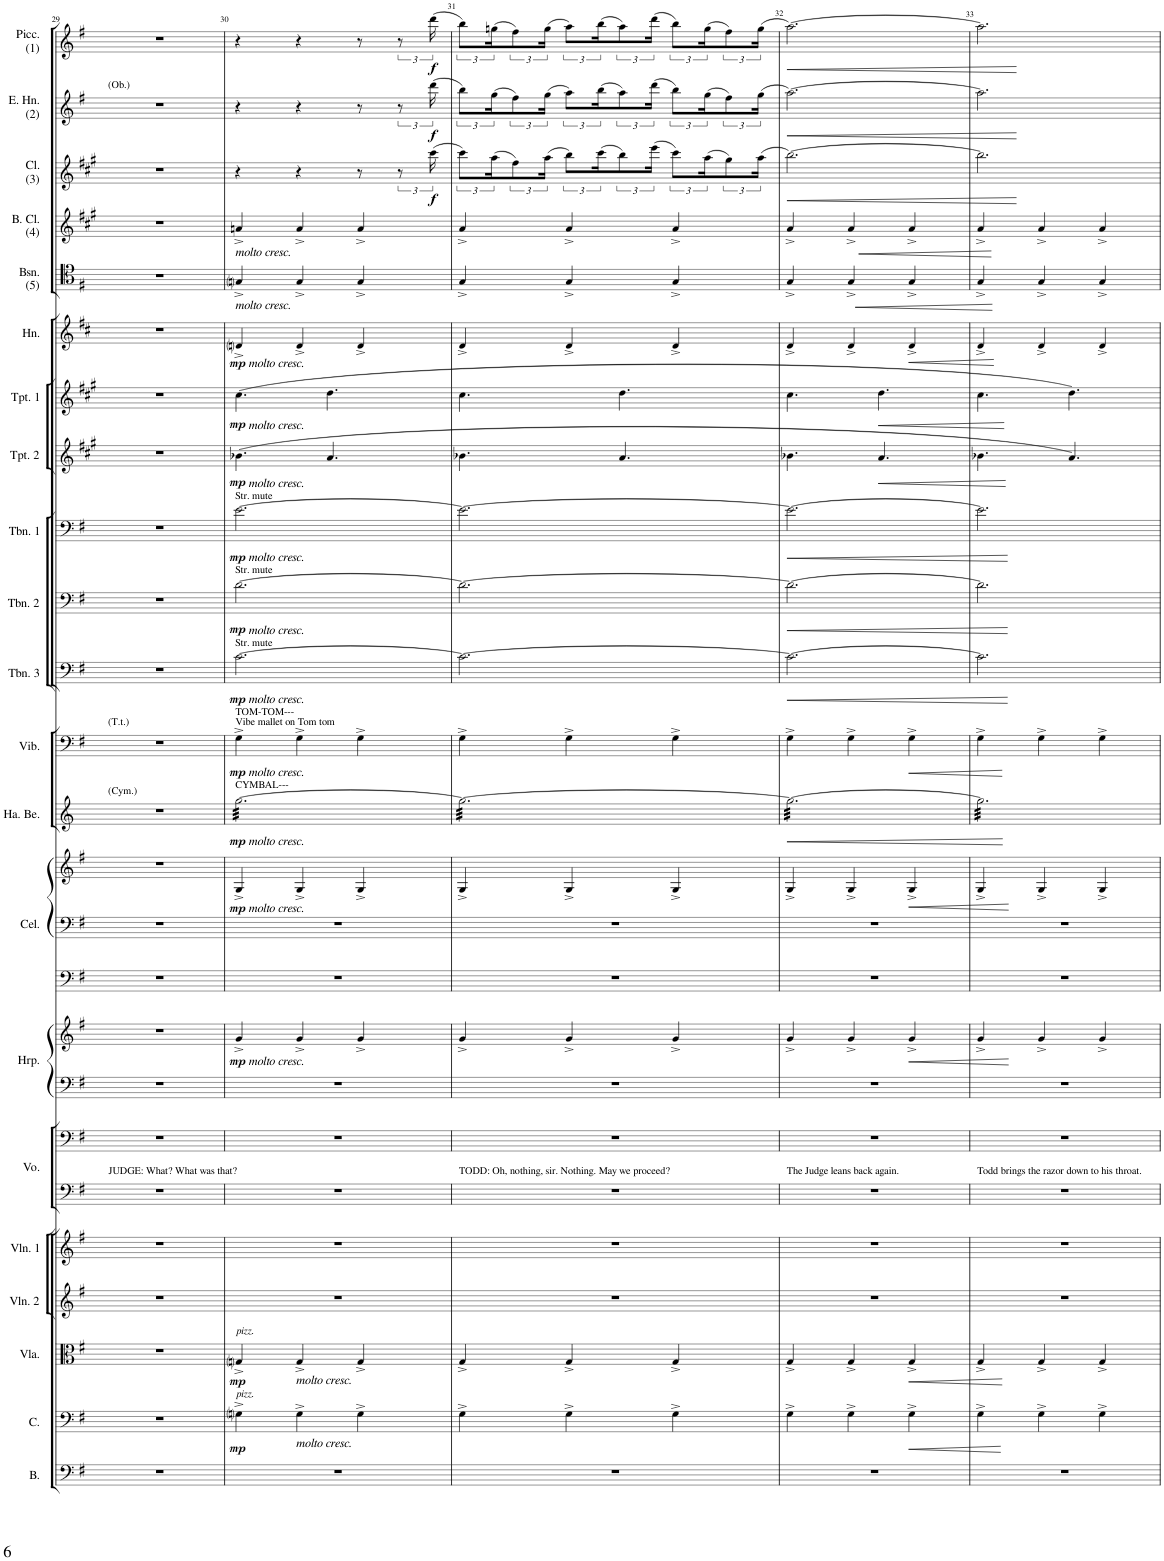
**kern	**kern	**dynam	**kern	**dynam	**kern	**kern	**kern	**kern	**kern	**kern	**dynam	**kern	**kern	**kern	**dynam	**kern	**dynam	**kern	**dynam	**kern	**dynam	**kern	**dynam	**kern	**dynam	**kern	**dynam	**kern	**dynam	**kern	**dynam	**kern	**dynam	**kern	**dynam	**kern	**dynam	**kern	**dynam	**kern	**dynam
*part21	*part20	*part20	*part19	*part19	*part18	*part17	*part16	*part16	*part15	*part15	*part15	*part14	*part14	*part14	*part14	*part13	*part13	*part12	*part12	*part11	*part11	*part10	*part10	*part9	*part9	*part8	*part8	*part7	*part7	*part6	*part6	*part5	*part5	*part4	*part4	*part3	*part3	*part2	*part2	*part1	*part1
*staff25	*staff24	*staff24	*staff23	*staff23	*staff22	*staff21	*staff20	*staff19	*staff18	*staff17	*staff17/18	*staff16	*staff15	*staff14	*staff14/15/16	*staff13	*staff13	*staff12	*staff12	*staff11	*staff11	*staff10	*staff10	*staff9	*staff9	*staff8	*staff8	*staff7	*staff7	*staff6	*staff6	*staff5	*staff5	*staff4	*staff4	*staff3	*staff3	*staff2	*staff2	*staff1	*staff1
*I"Bass	*I"Cello	*	*I"Viola	*	*I"Violin 2	*I"Violin 1	*I"Voice	*	*I"Harp	*	*	*I"Celesta	*	*	*	*I"Hand Bells	*	*I"Vibraphone	*	*I"Trombone 3	*	*I"Trombone 2	*	*I"Trombone 1	*	*I"Trumpet 2	*	*I"Trumpet 1	*	*I"Horn	*	*I"Bassoon (5)	*	*I"Bass Clarinet (4)	*	*I"Clarinet (3)	*	*I"English Horn (2)	*	*I"Piccolo (1)	*
*I'B.	*I'C.	*	*I'Vla.	*	*I'Vln. 2	*I'Vln. 1	*I'Vo.	*	*I'Hrp.	*	*	*I'Cel.	*	*	*	*I'Ha. Be.	*	*I'Vib.	*	*I'Tbn. 3	*	*I'Tbn. 2	*	*I'Tbn. 1	*	*I'Tpt. 2	*	*I'Tpt. 1	*	*I'Hn.	*	*I'Bsn. (5)	*	*I'B. Cl. (4)	*	*I'Cl. (3)	*	*I'E. Hn. (2)	*	*I'Picc. (1)	*
!!LO:PB:g=z
*clefF4	*clefF4	*	*clefC3	*	*clefG2	*clefG2	*clefF4	*clefF4	*clefF4	*clefG2	*	*clefF4	*clefF4	*clefG2	*	*clefG2	*	*clefF4	*	*clefF4	*	*clefF4	*	*clefF4	*	*clefG2	*	*clefG2	*	*clefG2	*	*clefC4	*	*clefG2	*	*clefG2	*	*clefG2	*	*clefG2	*
*Trd7c12	*	*	*	*	*	*	*	*	*	*	*	*Trd-7c-12	*Trd-7c-12	*Trd-7c-12	*	*	*	*	*	*	*	*	*	*	*	*Trd1c2	*	*Trd1c2	*	*Trd4c7	*	*	*	*Trd8c14	*	*Trd1c2	*	*Trd4c7	*	*Trd-7c-12	*
*k[f#]	*k[f#]	*	*k[f#]	*	*k[f#]	*k[f#]	*k[f#]	*k[f#]	*k[f#]	*k[f#]	*	*k[f#]	*k[f#]	*k[f#]	*	*k[]	*	*k[f#]	*	*k[f#]	*	*k[f#]	*	*k[f#]	*	*k[f#c#g#]	*	*k[f#c#g#]	*	*k[f#c#]	*	*k[f#]	*	*k[f#c#g#]	*	*k[f#c#g#]	*	*k[f#]	*	*k[f#]	*
*M3/4	*M3/4	*	*M3/4	*	*M3/4	*M3/4	*M3/4	*M3/4	*M3/4	*M3/4	*	*M3/4	*M3/4	*M3/4	*	*M3/4	*	*M3/4	*	*M3/4	*	*M3/4	*	*M3/4	*	*M3/4	*	*M3/4	*	*M3/4	*	*M3/4	*	*M3/4	*	*M3/4	*	*M3/4	*	*M3/4	*
=29	=29	=29	=29	=29	=29	=29	=29	=29	=29	=29	=29	=29	=29	=29	=29	=29	=29	=29	=29	=29	=29	=29	=29	=29	=29	=29	=29	=29	=29	=29	=29	=29	=29	=29	=29	=29	=29	=29	=29	=29	=29
!	!	!	!	!	!	!	!	!	!	!	!	!	!	!	!	!	!	!	!	!	!	!	!	!	!	!	!	!	!	!	!	!	!	!	!	!	!	!LO:TX:a:t=(Ob.)	!	!	!
!	!	!	!	!	!	!	!	!	!	!	!	!	!	!	!	!	!	!LO:TX:a:t=(T.t.)	!	!	!	!	!	!	!	!	!	!	!	!	!	!	!	!	!	!	!	!	!	!	!
!	!	!	!	!	!	!	!	!	!	!	!	!	!	!	!	!LO:TX:a:t=(Cym.)	!	!	!	!	!	!	!	!	!	!	!	!	!	!	!	!	!	!	!	!	!	!	!	!	!
!	!	!	!	!	!	!	!LO:TX:a:t=JUDGE&colon; What? What was that?	!	!	!	!	!	!	!	!	!	!	!	!	!	!	!	!	!	!	!	!	!	!	!	!	!	!	!	!	!	!	!	!	!	!
2.r	2.r	.	2.r	.	2.r	2.r	2.r	2.r	2.r	2.r	.	2.r	2.r	2.r	.	2.r	.	2.r	.	2.r	.	2.r	.	2.r	.	2.r	.	2.r	.	2.r	.	2.r	.	2.r	.	2.r	.	2.r	.	2.r	.
=30	=30	=30	=30	=30	=30	=30	=30	=30	=30	=30	=30	=30	=30	=30	=30	=30	=30	=30	=30	=30	=30	=30	=30	=30	=30	=30	=30	=30	=30	=30	=30	=30	=30	=30	=30	=30	=30	=30	=30	=30	=30
!	!	!	!	!	!	!	!	!	!	!	!	!	!	!	!	!	!	!	!	!	!	!	!	!	!	!	!	!	!	!	!	!	!	!LO:TX:b:i:t=molto cresc.	!	!	!	!	!	!	!
!	!	!	!	!	!	!	!	!	!	!	!	!	!	!	!	!	!	!	!	!	!	!	!	!	!	!	!	!	!	!	!	!LO:TX:b:i:t=molto cresc.	!	!	!	!	!	!	!	!	!
!	!	!	!	!	!	!	!	!	!	!	!	!	!	!	!	!	!	!	!	!	!	!	!	!	!	!	!	!	!	!LO:TX:b:i:t=molto cresc.	!	!	!	!	!	!	!	!	!	!	!
!	!	!	!	!	!	!	!	!	!	!	!	!	!	!	!	!	!	!	!	!	!	!	!	!	!	!	!	!LO:TX:b:i:t=molto cresc.	!	!	!	!	!	!	!	!	!	!	!	!	!
!	!	!	!	!	!	!	!	!	!	!	!	!	!	!	!	!	!	!	!	!	!	!	!	!	!	!LO:TX:b:i:t=molto cresc.	!	!	!	!	!	!	!	!	!	!	!	!	!	!	!
!	!	!	!	!	!	!	!	!	!	!	!	!	!	!	!	!	!	!	!	!	!	!	!	!LO:TX:a:t=Str. mute	!	!	!	!	!	!	!	!	!	!	!	!	!	!	!	!	!
!	!	!	!	!	!	!	!	!	!	!	!	!	!	!	!	!	!	!	!	!	!	!	!	!LO:TX:b:i:t=molto cresc.	!	!	!	!	!	!	!	!	!	!	!	!	!	!	!	!	!
!	!	!	!	!	!	!	!	!	!	!	!	!	!	!	!	!	!	!	!	!	!	!LO:TX:a:t=Str. mute	!	!	!	!	!	!	!	!	!	!	!	!	!	!	!	!	!	!	!
!	!	!	!	!	!	!	!	!	!	!	!	!	!	!	!	!	!	!	!	!	!	!LO:TX:b:i:t=molto cresc.	!	!	!	!	!	!	!	!	!	!	!	!	!	!	!	!	!	!	!
!	!	!	!	!	!	!	!	!	!	!	!	!	!	!	!	!	!	!	!	!LO:TX:a:t=Str. mute	!	!	!	!	!	!	!	!	!	!	!	!	!	!	!	!	!	!	!	!	!
!	!	!	!	!	!	!	!	!	!	!	!	!	!	!	!	!	!	!	!	!LO:TX:b:i:t=molto cresc.	!	!	!	!	!	!	!	!	!	!	!	!	!	!	!	!	!	!	!	!	!
!	!	!	!	!	!	!	!	!	!	!	!	!	!	!	!	!	!	!LO:TX:a:t=Vibe mallet on Tom tom	!	!	!	!	!	!	!	!	!	!	!	!	!	!	!	!	!	!	!	!	!	!	!
!	!	!	!	!	!	!	!	!	!	!	!	!	!	!	!	!	!	!LO:TX:a:t=TOM-TOM---	!	!	!	!	!	!	!	!	!	!	!	!	!	!	!	!	!	!	!	!	!	!	!
!	!	!	!	!	!	!	!	!	!	!	!	!	!	!	!	!	!	!LO:TX:b:i:t=molto cresc.	!	!	!	!	!	!	!	!	!	!	!	!	!	!	!	!	!	!	!	!	!	!	!
!	!	!	!	!	!	!	!	!	!	!	!	!	!	!	!	!LO:TX:a:t=CYMBAL---	!	!	!	!	!	!	!	!	!	!	!	!	!	!	!	!	!	!	!	!	!	!	!	!	!
!	!	!	!	!	!	!	!	!	!	!	!	!	!	!	!	!LO:TX:b:i:t=molto cresc.	!	!	!	!	!	!	!	!	!	!	!	!	!	!	!	!	!	!	!	!	!	!	!	!	!
!	!	!	!	!	!	!	!	!	!	!	!	!	!	!LO:TX:b:i:t=molto cresc.	!	!	!	!	!	!	!	!	!	!	!	!	!	!	!	!	!	!	!	!	!	!	!	!	!	!	!
!	!	!	!	!	!	!	!	!	!	!LO:TX:b:i:t=molto cresc.	!	!	!	!	!	!	!	!	!	!	!	!	!	!	!	!	!	!	!	!	!	!	!	!	!	!	!	!	!	!	!
!	!	!	!LO:TX:a:i:t=pizz.	!	!	!	!	!	!	!	!	!	!	!	!	!	!	!	!	!	!	!	!	!	!	!	!	!	!	!	!	!	!	!	!	!	!	!	!	!	!
!	!LO:TX:a:i:t=pizz.	!	!	!	!	!	!	!	!	!	!	!	!	!	!	!	!	!	!	!	!	!	!	!	!	!	!	!	!	!	!	!	!	!	!	!	!	!	!	!	!
!	!	!LO:DY:b	!	!LO:DY:b	!	!	!	!	!	!	!LO:DY:b	!	!	!	!LO:DY:b	!	!LO:DY:b	!	!LO:DY:b	!	!LO:DY:b	!	!LO:DY:b	!	!LO:DY:b	!	!LO:DY:b	!	!LO:DY:b	!	!LO:DY:b	!	!	!	!	!	!	!	!	!	!
*	*	*	*	*	*	*	*	*	*	*	*	*	*	*	*	*tremolo	*	*	*	*	*	*	*	*	*	*	*	*	*	*	*	*	*	*	*	*	*	*	*	*	*
2.r	4Gni^\	mp	4Gni^/	mp	2.r	2.r	2.r	2.r	2.r	4g^/	mp	2.r	2.r	4G^/	mp	[32gg\LLL	mp	4G^\	mp	[2.c\	mp	[2.d\	mp	[2.e\	mp	(4.b-X\	mp	(4.cc#\	mp	4dni^/	mp	4Gni^/	.	4an^/	.	4r	.	4r	.	4r	.
.	.	.	.	.	.	.	.	.	.	.	.	.	.	.	.	32gg\	.	.	.	.	.	.	.	.	.	.	.	.	.	.	.	.	.	.	.	.	.	.	.	.	.
.	.	.	.	.	.	.	.	.	.	.	.	.	.	.	.	32gg\	.	.	.	.	.	.	.	.	.	.	.	.	.	.	.	.	.	.	.	.	.	.	.	.	.
.	.	.	.	.	.	.	.	.	.	.	.	.	.	.	.	32gg\	.	.	.	.	.	.	.	.	.	.	.	.	.	.	.	.	.	.	.	.	.	.	.	.	.
.	.	.	.	.	.	.	.	.	.	.	.	.	.	.	.	32gg\	.	.	.	.	.	.	.	.	.	.	.	.	.	.	.	.	.	.	.	.	.	.	.	.	.
.	.	.	.	.	.	.	.	.	.	.	.	.	.	.	.	32gg\	.	.	.	.	.	.	.	.	.	.	.	.	.	.	.	.	.	.	.	.	.	.	.	.	.
.	.	.	.	.	.	.	.	.	.	.	.	.	.	.	.	32gg\	.	.	.	.	.	.	.	.	.	.	.	.	.	.	.	.	.	.	.	.	.	.	.	.	.
.	.	.	.	.	.	.	.	.	.	.	.	.	.	.	.	32gg\	.	.	.	.	.	.	.	.	.	.	.	.	.	.	.	.	.	.	.	.	.	.	.	.	.
!	!	!	!LO:TX:b:i:t=molto cresc.	!	!	!	!	!	!	!	!	!	!	!	!	!	!	!	!	!	!	!	!	!	!	!	!	!	!	!	!	!	!	!	!	!	!	!	!	!	!
!	!LO:TX:b:i:t=molto cresc.	!	!	!	!	!	!	!	!	!	!	!	!	!	!	!	!	!	!	!	!	!	!	!	!	!	!	!	!	!	!	!	!	!	!	!	!	!	!	!	!
.	4G^\	.	4G^/	.	.	.	.	.	.	4g^/	.	.	.	4G^/	.	32gg\	.	4G^\	.	.	.	.	.	.	.	.	.	.	.	4d^/	.	4G^/	.	4a^/	.	4r	.	4r	.	4r	.
.	.	.	.	.	.	.	.	.	.	.	.	.	.	.	.	32gg\	.	.	.	.	.	.	.	.	.	.	.	.	.	.	.	.	.	.	.	.	.	.	.	.	.
.	.	.	.	.	.	.	.	.	.	.	.	.	.	.	.	32gg\	.	.	.	.	.	.	.	.	.	.	.	.	.	.	.	.	.	.	.	.	.	.	.	.	.
.	.	.	.	.	.	.	.	.	.	.	.	.	.	.	.	32gg\	.	.	.	.	.	.	.	.	.	.	.	.	.	.	.	.	.	.	.	.	.	.	.	.	.
.	.	.	.	.	.	.	.	.	.	.	.	.	.	.	.	32gg\	.	.	.	.	.	.	.	.	.	4.a/	.	4.dd\	.	.	.	.	.	.	.	.	.	.	.	.	.
.	.	.	.	.	.	.	.	.	.	.	.	.	.	.	.	32gg\	.	.	.	.	.	.	.	.	.	.	.	.	.	.	.	.	.	.	.	.	.	.	.	.	.
.	.	.	.	.	.	.	.	.	.	.	.	.	.	.	.	32gg\	.	.	.	.	.	.	.	.	.	.	.	.	.	.	.	.	.	.	.	.	.	.	.	.	.
.	.	.	.	.	.	.	.	.	.	.	.	.	.	.	.	32gg\	.	.	.	.	.	.	.	.	.	.	.	.	.	.	.	.	.	.	.	.	.	.	.	.	.
.	4G^\	.	4G^/	.	.	.	.	.	.	4g^/	.	.	.	4G^/	.	32gg\	.	4G^\	.	.	.	.	.	.	.	.	.	.	.	4d^/	.	4G^/	.	4a^/	.	8r	.	8r	.	8r	.
.	.	.	.	.	.	.	.	.	.	.	.	.	.	.	.	32gg\	.	.	.	.	.	.	.	.	.	.	.	.	.	.	.	.	.	.	.	.	.	.	.	.	.
.	.	.	.	.	.	.	.	.	.	.	.	.	.	.	.	32gg\	.	.	.	.	.	.	.	.	.	.	.	.	.	.	.	.	.	.	.	.	.	.	.	.	.
.	.	.	.	.	.	.	.	.	.	.	.	.	.	.	.	32gg\	.	.	.	.	.	.	.	.	.	.	.	.	.	.	.	.	.	.	.	.	.	.	.	.	.
.	.	.	.	.	.	.	.	.	.	.	.	.	.	.	.	32gg\	.	.	.	.	.	.	.	.	.	.	.	.	.	.	.	.	.	.	.	12r	.	12r	.	12r	.
.	.	.	.	.	.	.	.	.	.	.	.	.	.	.	.	32gg\	.	.	.	.	.	.	.	.	.	.	.	.	.	.	.	.	.	.	.	.	.	.	.	.	.
.	.	.	.	.	.	.	.	.	.	.	.	.	.	.	.	32gg\	.	.	.	.	.	.	.	.	.	.	.	.	.	.	.	.	.	.	.	.	.	.	.	.	.
!	!	!	!	!	!	!	!	!	!	!	!	!	!	!	!	!	!	!	!	!	!	!	!	!	!	!	!	!	!	!	!	!	!	!	!	!	!LO:DY:b	!	!LO:DY:b	!	!LO:DY:b
.	.	.	.	.	.	.	.	.	.	.	.	.	.	.	.	.	.	.	.	.	.	.	.	.	.	.	.	.	.	.	.	.	.	.	.	(24ccc#\	f	(24ddd\	f	(24ddd\	f
.	.	.	.	.	.	.	.	.	.	.	.	.	.	.	.	32gg\JJJ	.	.	.	.	.	.	.	.	.	.	.	.	.	.	.	.	.	.	.	.	.	.	.	.	.
=31	=31	=31	=31	=31	=31	=31	=31	=31	=31	=31	=31	=31	=31	=31	=31	=31	=31	=31	=31	=31	=31	=31	=31	=31	=31	=31	=31	=31	=31	=31	=31	=31	=31	=31	=31	=31	=31	=31	=31	=31	=31
!	!	!	!	!	!	!	!LO:TX:a:t=TODD&colon; Oh, nothing, sir. Nothing. May we proceed?	!	!	!	!	!	!	!	!	!	!	!	!	!	!	!	!	!	!	!	!	!	!	!	!	!	!	!	!	!	!	!	!	!	!
2.r	4G^\	.	4G^/	.	2.r	2.r	2.r	2.r	2.r	4g^/	.	2.r	2.r	4G^/	.	32gg\LLL	.	4G^\	.	2.c\_	.	2.d\_	.	2.e\_	.	4.b-X\	.	4.cc#\	.	4d^/	.	4G^/	.	4a^/	.	12ccc#\L)	.	12bb\L)	.	12bb\L)	.
.	.	.	.	.	.	.	.	.	.	.	.	.	.	.	.	32gg\	.	.	.	.	.	.	.	.	.	.	.	.	.	.	.	.	.	.	.	.	.	.	.	.	.
.	.	.	.	.	.	.	.	.	.	.	.	.	.	.	.	32gg\	.	.	.	.	.	.	.	.	.	.	.	.	.	.	.	.	.	.	.	.	.	.	.	.	.
.	.	.	.	.	.	.	.	.	.	.	.	.	.	.	.	.	.	.	.	.	.	.	.	.	.	.	.	.	.	.	.	.	.	.	.	(24aa\K	.	(24gg\K	.	(24ggn\K	.
.	.	.	.	.	.	.	.	.	.	.	.	.	.	.	.	32gg\	.	.	.	.	.	.	.	.	.	.	.	.	.	.	.	.	.	.	.	.	.	.	.	.	.
.	.	.	.	.	.	.	.	.	.	.	.	.	.	.	.	32gg\	.	.	.	.	.	.	.	.	.	.	.	.	.	.	.	.	.	.	.	12ff#\)	.	12ff#\)	.	12ff#\)	.
.	.	.	.	.	.	.	.	.	.	.	.	.	.	.	.	32gg\	.	.	.	.	.	.	.	.	.	.	.	.	.	.	.	.	.	.	.	.	.	.	.	.	.
.	.	.	.	.	.	.	.	.	.	.	.	.	.	.	.	32gg\	.	.	.	.	.	.	.	.	.	.	.	.	.	.	.	.	.	.	.	.	.	.	.	.	.
.	.	.	.	.	.	.	.	.	.	.	.	.	.	.	.	.	.	.	.	.	.	.	.	.	.	.	.	.	.	.	.	.	.	.	.	(24aa\Jk	.	(24gg\Jk	.	(24gg\Jk	.
.	.	.	.	.	.	.	.	.	.	.	.	.	.	.	.	32gg\	.	.	.	.	.	.	.	.	.	.	.	.	.	.	.	.	.	.	.	.	.	.	.	.	.
.	4G^\	.	4G^/	.	.	.	.	.	.	4g^/	.	.	.	4G^/	.	32gg\	.	4G^\	.	.	.	.	.	.	.	.	.	.	.	4d^/	.	4G^/	.	4a^/	.	12bb\L)	.	12aa\L)	.	12aa\L)	.
.	.	.	.	.	.	.	.	.	.	.	.	.	.	.	.	32gg\	.	.	.	.	.	.	.	.	.	.	.	.	.	.	.	.	.	.	.	.	.	.	.	.	.
.	.	.	.	.	.	.	.	.	.	.	.	.	.	.	.	32gg\	.	.	.	.	.	.	.	.	.	.	.	.	.	.	.	.	.	.	.	.	.	.	.	.	.
.	.	.	.	.	.	.	.	.	.	.	.	.	.	.	.	.	.	.	.	.	.	.	.	.	.	.	.	.	.	.	.	.	.	.	.	(24ccc#\K	.	(24bb\K	.	(24bb\K	.
.	.	.	.	.	.	.	.	.	.	.	.	.	.	.	.	32gg\	.	.	.	.	.	.	.	.	.	.	.	.	.	.	.	.	.	.	.	.	.	.	.	.	.
.	.	.	.	.	.	.	.	.	.	.	.	.	.	.	.	32gg\	.	.	.	.	.	.	.	.	.	4.a/	.	4.dd\	.	.	.	.	.	.	.	12bb\)	.	12aa\)	.	12aa\)	.
.	.	.	.	.	.	.	.	.	.	.	.	.	.	.	.	32gg\	.	.	.	.	.	.	.	.	.	.	.	.	.	.	.	.	.	.	.	.	.	.	.	.	.
.	.	.	.	.	.	.	.	.	.	.	.	.	.	.	.	32gg\	.	.	.	.	.	.	.	.	.	.	.	.	.	.	.	.	.	.	.	.	.	.	.	.	.
.	.	.	.	.	.	.	.	.	.	.	.	.	.	.	.	.	.	.	.	.	.	.	.	.	.	.	.	.	.	.	.	.	.	.	.	(24eee\Jk	.	(24ddd\Jk	.	(24ddd\Jk	.
.	.	.	.	.	.	.	.	.	.	.	.	.	.	.	.	32gg\	.	.	.	.	.	.	.	.	.	.	.	.	.	.	.	.	.	.	.	.	.	.	.	.	.
.	4G^\	.	4G^/	.	.	.	.	.	.	4g^/	.	.	.	4G^/	.	32gg\	.	4G^\	.	.	.	.	.	.	.	.	.	.	.	4d^/	.	4G^/	.	4a^/	.	12ccc#\L)	.	12bb\L)	.	12bb\L)	.
.	.	.	.	.	.	.	.	.	.	.	.	.	.	.	.	32gg\	.	.	.	.	.	.	.	.	.	.	.	.	.	.	.	.	.	.	.	.	.	.	.	.	.
.	.	.	.	.	.	.	.	.	.	.	.	.	.	.	.	32gg\	.	.	.	.	.	.	.	.	.	.	.	.	.	.	.	.	.	.	.	.	.	.	.	.	.
.	.	.	.	.	.	.	.	.	.	.	.	.	.	.	.	.	.	.	.	.	.	.	.	.	.	.	.	.	.	.	.	.	.	.	.	(24aa\K	.	(24gg\K	.	(24gg\K	.
.	.	.	.	.	.	.	.	.	.	.	.	.	.	.	.	32gg\	.	.	.	.	.	.	.	.	.	.	.	.	.	.	.	.	.	.	.	.	.	.	.	.	.
.	.	.	.	.	.	.	.	.	.	.	.	.	.	.	.	32gg\	.	.	.	.	.	.	.	.	.	.	.	.	.	.	.	.	.	.	.	12gg#\)	.	12ff#\)	.	12ff#\)	.
.	.	.	.	.	.	.	.	.	.	.	.	.	.	.	.	32gg\	.	.	.	.	.	.	.	.	.	.	.	.	.	.	.	.	.	.	.	.	.	.	.	.	.
.	.	.	.	.	.	.	.	.	.	.	.	.	.	.	.	32gg\	.	.	.	.	.	.	.	.	.	.	.	.	.	.	.	.	.	.	.	.	.	.	.	.	.
.	.	.	.	.	.	.	.	.	.	.	.	.	.	.	.	.	.	.	.	.	.	.	.	.	.	.	.	.	.	.	.	.	.	.	.	(24aa\Jk	.	(24gg\Jk	.	(24gg\Jk	.
.	.	.	.	.	.	.	.	.	.	.	.	.	.	.	.	32gg\JJJ	.	.	.	.	.	.	.	.	.	.	.	.	.	.	.	.	.	.	.	.	.	.	.	.	.
=32	=32	=32	=32	=32	=32	=32	=32	=32	=32	=32	=32	=32	=32	=32	=32	=32	=32	=32	=32	=32	=32	=32	=32	=32	=32	=32	=32	=32	=32	=32	=32	=32	=32	=32	=32	=32	=32	=32	=32	=32	=32
!	!	!	!	!	!	!	!LO:TX:a:t=The Judge leans back again.	!	!	!	!	!	!	!	!	!	!	!	!	!	!	!	!	!	!	!	!	!	!	!	!	!	!	!	!	!	!	!	!	!	!
!	!	!	!	!	!	!	!	!	!	!	!	!	!	!	!	!	!LO:HP:b	!	!	!	!LO:HP:b	!	!LO:HP:b	!	!LO:HP:b	!	!	!	!	!	!	!	!	!	!	!	!LO:HP:b	!	!LO:HP:b	!	!LO:HP:b
2.r	4G^\	.	4G^/	.	2.r	2.r	2.r	2.r	2.r	4g^/	.	2.r	2.r	4G^/	.	32gg\LLL	<	4G^\	.	2.c\_	<	2.d\_	<	2.e\_	<	4.b-X\	.	4.cc#\	.	4d^/	.	4G^/	.	4a^/	.	[2.bb\)	<	[2.aa\)	<	[2.aa\)	<
.	.	.	.	.	.	.	.	.	.	.	.	.	.	.	.	32gg\	.	.	.	.	.	.	.	.	.	.	.	.	.	.	.	.	.	.	.	.	.	.	.	.	.
.	.	.	.	.	.	.	.	.	.	.	.	.	.	.	.	32gg\	.	.	.	.	.	.	.	.	.	.	.	.	.	.	.	.	.	.	.	.	.	.	.	.	.
.	.	.	.	.	.	.	.	.	.	.	.	.	.	.	.	32gg\	.	.	.	.	.	.	.	.	.	.	.	.	.	.	.	.	.	.	.	.	.	.	.	.	.
.	.	.	.	.	.	.	.	.	.	.	.	.	.	.	.	32gg\	.	.	.	.	.	.	.	.	.	.	.	.	.	.	.	.	.	.	.	.	.	.	.	.	.
.	.	.	.	.	.	.	.	.	.	.	.	.	.	.	.	32gg\	.	.	.	.	.	.	.	.	.	.	.	.	.	.	.	.	.	.	.	.	.	.	.	.	.
.	.	.	.	.	.	.	.	.	.	.	.	.	.	.	.	32gg\	.	.	.	.	.	.	.	.	.	.	.	.	.	.	.	.	.	.	.	.	.	.	.	.	.
.	.	.	.	.	.	.	.	.	.	.	.	.	.	.	.	32gg\	.	.	.	.	.	.	.	.	.	.	.	.	.	.	.	.	.	.	.	.	.	.	.	.	.
!	!	!	!	!	!	!	!	!	!	!	!	!	!	!	!	!	!	!	!	!	!	!	!	!	!	!	!	!	!	!	!	!	!LO:HP:b	!	!LO:HP:b	!	!	!	!	!	!
.	4G^\	.	4G^/	.	.	.	.	.	.	4g^/	.	.	.	4G^/	.	32gg\	.	4G^\	.	.	.	.	.	.	.	.	.	.	.	4d^/	.	4G^/	<	4a^/	<	.	.	.	.	.	.
.	.	.	.	.	.	.	.	.	.	.	.	.	.	.	.	32gg\	.	.	.	.	.	.	.	.	.	.	.	.	.	.	.	.	.	.	.	.	.	.	.	.	.
.	.	.	.	.	.	.	.	.	.	.	.	.	.	.	.	32gg\	.	.	.	.	.	.	.	.	.	.	.	.	.	.	.	.	.	.	.	.	.	.	.	.	.
.	.	.	.	.	.	.	.	.	.	.	.	.	.	.	.	32gg\	.	.	.	.	.	.	.	.	.	.	.	.	.	.	.	.	.	.	.	.	.	.	.	.	.
!	!	!	!	!	!	!	!	!	!	!	!	!	!	!	!	!	!	!	!	!	!	!	!	!	!	!	!LO:HP:b	!	!LO:HP:b	!	!	!	!	!	!	!	!	!	!	!	!
.	.	.	.	.	.	.	.	.	.	.	.	.	.	.	.	32gg\	.	.	.	.	.	.	.	.	.	4.a/	<	4.dd\	<	.	.	.	.	.	.	.	.	.	.	.	.
.	.	.	.	.	.	.	.	.	.	.	.	.	.	.	.	32gg\	.	.	.	.	.	.	.	.	.	.	.	.	.	.	.	.	.	.	.	.	.	.	.	.	.
.	.	.	.	.	.	.	.	.	.	.	.	.	.	.	.	32gg\	.	.	.	.	.	.	.	.	.	.	.	.	.	.	.	.	.	.	.	.	.	.	.	.	.
.	.	.	.	.	.	.	.	.	.	.	.	.	.	.	.	32gg\	.	.	.	.	.	.	.	.	.	.	.	.	.	.	.	.	.	.	.	.	.	.	.	.	.
!	!	!LO:HP:b	!	!LO:HP:b	!	!	!	!	!	!	!LO:HP:b	!	!	!	!LO:HP:b	!	!	!	!LO:HP:b	!	!	!	!	!	!	!	!	!	!	!	!LO:HP:b	!	!	!	!	!	!	!	!	!	!
.	4G^\	<	4G^/	<	.	.	.	.	.	4g^/	<	.	.	4G^/	<	32gg\	.	4G^\	<	.	.	.	.	.	.	.	.	.	.	4d^/	<	4G^/	.	4a^/	.	.	.	.	.	.	.
.	.	.	.	.	.	.	.	.	.	.	.	.	.	.	.	32gg\	.	.	.	.	.	.	.	.	.	.	.	.	.	.	.	.	.	.	.	.	.	.	.	.	.
.	.	.	.	.	.	.	.	.	.	.	.	.	.	.	.	32gg\	.	.	.	.	.	.	.	.	.	.	.	.	.	.	.	.	.	.	.	.	.	.	.	.	.
.	.	.	.	.	.	.	.	.	.	.	.	.	.	.	.	32gg\	.	.	.	.	.	.	.	.	.	.	.	.	.	.	.	.	.	.	.	.	.	.	.	.	.
.	.	.	.	.	.	.	.	.	.	.	.	.	.	.	.	32gg\	.	.	.	.	.	.	.	.	.	.	.	.	.	.	.	.	.	.	.	.	.	.	.	.	.
.	.	.	.	.	.	.	.	.	.	.	.	.	.	.	.	32gg\	.	.	.	.	.	.	.	.	.	.	.	.	.	.	.	.	.	.	.	.	.	.	.	.	.
.	.	.	.	.	.	.	.	.	.	.	.	.	.	.	.	32gg\	.	.	.	.	.	.	.	.	.	.	.	.	.	.	.	.	.	.	.	.	.	.	.	.	.
.	.	.	.	.	.	.	.	.	.	.	.	.	.	.	.	32gg\JJJ	.	.	.	.	.	.	.	.	.	.	.	.	.	.	.	.	.	.	.	.	.	.	.	.	.
.	.	[	.	[	.	.	.	.	.	.	[	.	.	.	[	.	[	.	[	.	[	.	[	.	[	.	[	.	[	.	[	.	[	.	[	.	[	.	[	.	[
=33	=33	=33	=33	=33	=33	=33	=33	=33	=33	=33	=33	=33	=33	=33	=33	=33	=33	=33	=33	=33	=33	=33	=33	=33	=33	=33	=33	=33	=33	=33	=33	=33	=33	=33	=33	=33	=33	=33	=33	=33	=33
!	!	!	!	!	!	!	!LO:TX:a:t=Todd brings the razor down to his throat.	!	!	!	!	!	!	!	!	!	!	!	!	!	!	!	!	!	!	!	!	!	!	!	!	!	!	!	!	!	!	!	!	!	!
2.r	4G^\	.	4G^/	.	2.r	2.r	2.r	2.r	2.r	4g^/	.	2.r	2.r	4G^/	.	32gg\]LLL	.	4G^\	.	2.c\]	.	2.d\]	.	2.e\]	.	4.b-X\	.	4.cc#\	.	4d^/	.	4G^/	.	4a^/	.	2.bb\]	.	2.aa\]	.	2.aa\]	.
.	.	.	.	.	.	.	.	.	.	.	.	.	.	.	.	32gg\	.	.	.	.	.	.	.	.	.	.	.	.	.	.	.	.	.	.	.	.	.	.	.	.	.
.	.	.	.	.	.	.	.	.	.	.	.	.	.	.	.	32gg\	.	.	.	.	.	.	.	.	.	.	.	.	.	.	.	.	.	.	.	.	.	.	.	.	.
.	.	.	.	.	.	.	.	.	.	.	.	.	.	.	.	32gg\	.	.	.	.	.	.	.	.	.	.	.	.	.	.	.	.	.	.	.	.	.	.	.	.	.
.	.	.	.	.	.	.	.	.	.	.	.	.	.	.	.	32gg\	.	.	.	.	.	.	.	.	.	.	.	.	.	.	.	.	.	.	.	.	.	.	.	.	.
.	.	.	.	.	.	.	.	.	.	.	.	.	.	.	.	32gg\	.	.	.	.	.	.	.	.	.	.	.	.	.	.	.	.	.	.	.	.	.	.	.	.	.
.	.	.	.	.	.	.	.	.	.	.	.	.	.	.	.	32gg\	.	.	.	.	.	.	.	.	.	.	.	.	.	.	.	.	.	.	.	.	.	.	.	.	.
.	.	.	.	.	.	.	.	.	.	.	.	.	.	.	.	32gg\	.	.	.	.	.	.	.	.	.	.	.	.	.	.	.	.	.	.	.	.	.	.	.	.	.
.	4G^\	.	4G^/	.	.	.	.	.	.	4g^/	.	.	.	4G^/	.	32gg\	.	4G^\	.	.	.	.	.	.	.	.	.	.	.	4d^/	.	4G^/	.	4a^/	.	.	.	.	.	.	.
.	.	.	.	.	.	.	.	.	.	.	.	.	.	.	.	32gg\	.	.	.	.	.	.	.	.	.	.	.	.	.	.	.	.	.	.	.	.	.	.	.	.	.
.	.	.	.	.	.	.	.	.	.	.	.	.	.	.	.	32gg\	.	.	.	.	.	.	.	.	.	.	.	.	.	.	.	.	.	.	.	.	.	.	.	.	.
.	.	.	.	.	.	.	.	.	.	.	.	.	.	.	.	32gg\	.	.	.	.	.	.	.	.	.	.	.	.	.	.	.	.	.	.	.	.	.	.	.	.	.
.	.	.	.	.	.	.	.	.	.	.	.	.	.	.	.	32gg\	.	.	.	.	.	.	.	.	.	4.a/)	.	4.dd\)	.	.	.	.	.	.	.	.	.	.	.	.	.
.	.	.	.	.	.	.	.	.	.	.	.	.	.	.	.	32gg\	.	.	.	.	.	.	.	.	.	.	.	.	.	.	.	.	.	.	.	.	.	.	.	.	.
.	.	.	.	.	.	.	.	.	.	.	.	.	.	.	.	32gg\	.	.	.	.	.	.	.	.	.	.	.	.	.	.	.	.	.	.	.	.	.	.	.	.	.
.	.	.	.	.	.	.	.	.	.	.	.	.	.	.	.	32gg\	.	.	.	.	.	.	.	.	.	.	.	.	.	.	.	.	.	.	.	.	.	.	.	.	.
.	4G^\	.	4G^/	.	.	.	.	.	.	4g^/	.	.	.	4G^/	.	32gg\	.	4G^\	.	.	.	.	.	.	.	.	.	.	.	4d^/	.	4G^/	.	4a^/	.	.	.	.	.	.	.
.	.	.	.	.	.	.	.	.	.	.	.	.	.	.	.	32gg\	.	.	.	.	.	.	.	.	.	.	.	.	.	.	.	.	.	.	.	.	.	.	.	.	.
.	.	.	.	.	.	.	.	.	.	.	.	.	.	.	.	32gg\	.	.	.	.	.	.	.	.	.	.	.	.	.	.	.	.	.	.	.	.	.	.	.	.	.
.	.	.	.	.	.	.	.	.	.	.	.	.	.	.	.	32gg\	.	.	.	.	.	.	.	.	.	.	.	.	.	.	.	.	.	.	.	.	.	.	.	.	.
.	.	.	.	.	.	.	.	.	.	.	.	.	.	.	.	32gg\	.	.	.	.	.	.	.	.	.	.	.	.	.	.	.	.	.	.	.	.	.	.	.	.	.
.	.	.	.	.	.	.	.	.	.	.	.	.	.	.	.	32gg\	.	.	.	.	.	.	.	.	.	.	.	.	.	.	.	.	.	.	.	.	.	.	.	.	.
.	.	.	.	.	.	.	.	.	.	.	.	.	.	.	.	32gg\	.	.	.	.	.	.	.	.	.	.	.	.	.	.	.	.	.	.	.	.	.	.	.	.	.
.	.	.	.	.	.	.	.	.	.	.	.	.	.	.	.	32gg\JJJ	.	.	.	.	.	.	.	.	.	.	.	.	.	.	.	.	.	.	.	.	.	.	.	.	.
*	*	*	*	*	*	*	*	*	*	*	*	*	*	*	*	*Xtremolo	*	*	*	*	*	*	*	*	*	*	*	*	*	*	*	*	*	*	*	*	*	*	*	*	*
=	=	=	=	=	=	=	=	=	=	=	=	=	=	=	=	=	=	=	=	=	=	=	=	=	=	=	=	=	=	=	=	=	=	=	=	=	=	=	=	=	=
*-	*-	*-	*-	*-	*-	*-	*-	*-	*-	*-	*-	*-	*-	*-	*-	*-	*-	*-	*-	*-	*-	*-	*-	*-	*-	*-	*-	*-	*-	*-	*-	*-	*-	*-	*-	*-	*-	*-	*-	*-	*-
